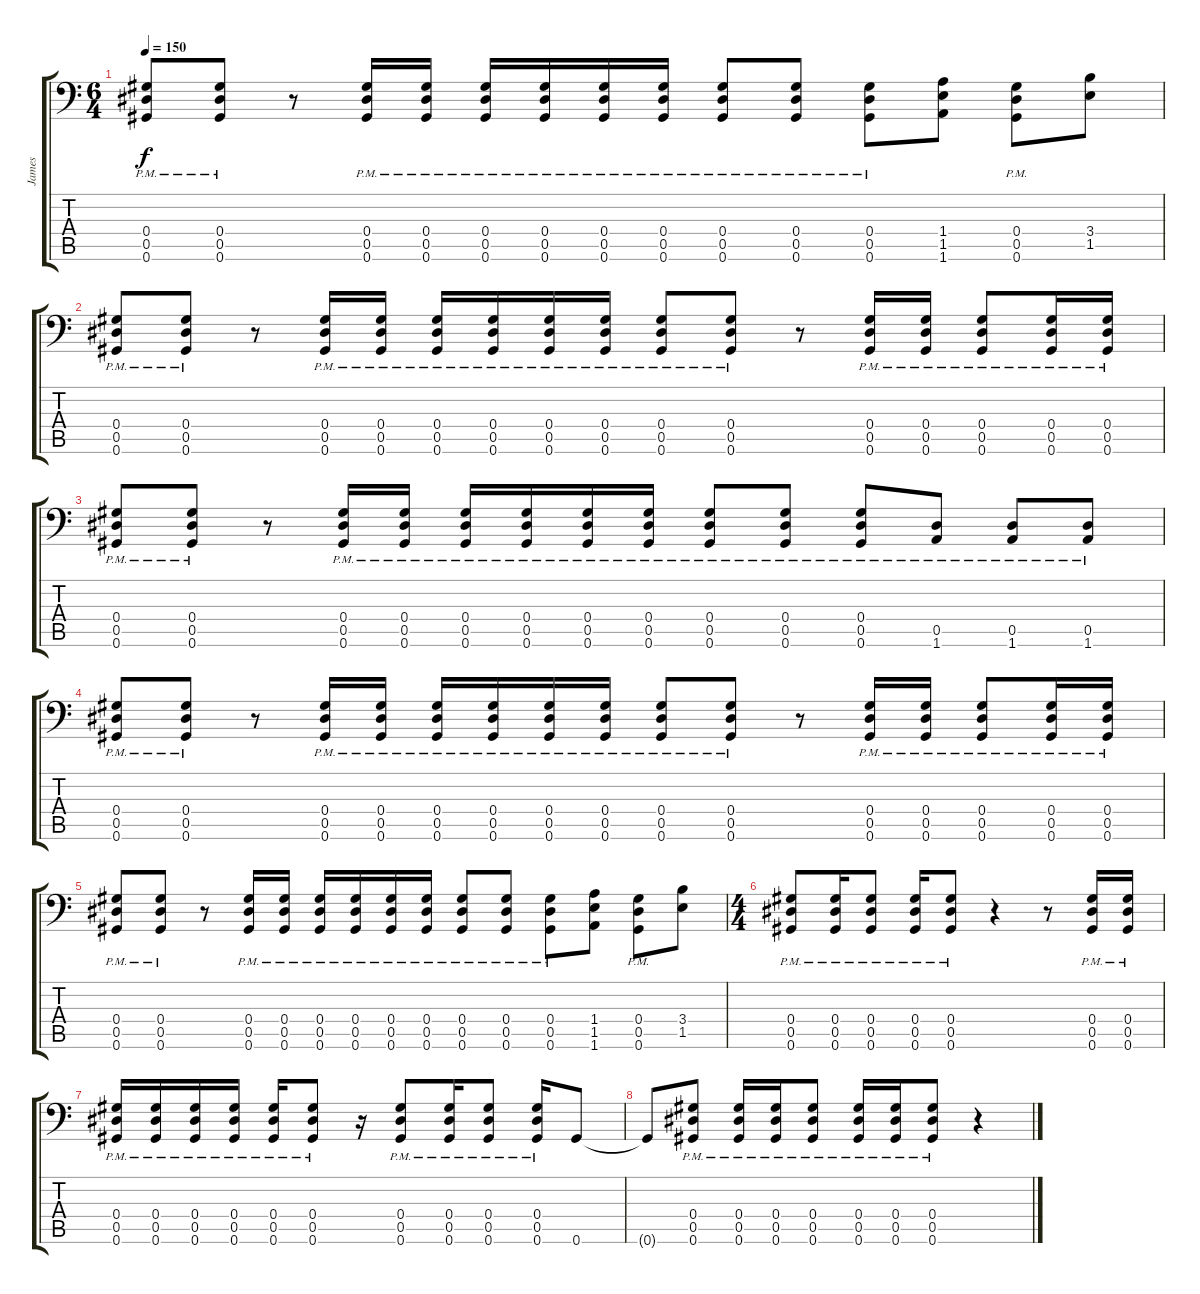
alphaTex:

\track ("James" "James") {instrument distortionguitar}
\staff {score tabs}
\tuning (Bb3 F3 Db3 Ab2 Eb2 Ab1) {hide}
\ts (6 4)
\tempo 150
\clef f4
\ks c
(0.4{pm} 0.5{pm} 0.6{pm}).8{dy f} (0.4{pm} 0.5{pm} 0.6{pm}).8 r.8 (0.4{pm} 0.5{pm} 0.6{pm}).16 (0.4{pm} 0.5{pm} 0.6{pm}).16 (0.4{pm} 0.5{pm} 0.6{pm}).16 (0.4{pm} 0.5{pm} 0.6{pm}).16 (0.4{pm} 0.5{pm} 0.6{pm}).16 (0.4{pm} 0.5{pm} 0.6{pm}).16 (0.4{pm} 0.5{pm} 0.6{pm}).8 (0.4{pm} 0.5{pm} 0.6{pm}).8 (0.4{pm} 0.5{pm} 0.6{pm}).8 (1.4 1.5 1.6).8 (0.4{pm} 0.5{pm} 0.6{pm}).8 (3.4 1.5).8 |
(0.4{pm} 0.5{pm} 0.6{pm}).8 (0.4{pm} 0.5{pm} 0.6{pm}).8 r.8 (0.4{pm} 0.5{pm} 0.6{pm}).16 (0.4{pm} 0.5{pm} 0.6{pm}).16 (0.4{pm} 0.5{pm} 0.6{pm}).16 (0.4{pm} 0.5{pm} 0.6{pm}).16 (0.4{pm} 0.5{pm} 0.6{pm}).16 (0.4{pm} 0.5{pm} 0.6{pm}).16 (0.4{pm} 0.5{pm} 0.6{pm}).8 (0.4{pm} 0.5{pm} 0.6{pm}).8 r.8 (0.4{pm} 0.5{pm} 0.6{pm}).16 (0.4{pm} 0.5{pm} 0.6{pm}).16 (0.4{pm} 0.5{pm} 0.6{pm}).8 (0.4{pm} 0.5{pm} 0.6{pm}).16 (0.4{pm} 0.5{pm} 0.6{pm}).16 |
(0.4{pm} 0.5{pm} 0.6{pm}).8 (0.4{pm} 0.5{pm} 0.6{pm}).8 r.8 (0.4{pm} 0.5{pm} 0.6{pm}).16 (0.4{pm} 0.5{pm} 0.6{pm}).16 (0.4{pm} 0.5{pm} 0.6{pm}).16 (0.4{pm} 0.5{pm} 0.6{pm}).16 (0.4{pm} 0.5{pm} 0.6{pm}).16 (0.4{pm} 0.5{pm} 0.6{pm}).16 (0.4{pm} 0.5{pm} 0.6{pm}).8 (0.4{pm} 0.5{pm} 0.6{pm}).8 (0.4{pm} 0.5{pm} 0.6{pm}).8 (0.5{pm} 1.6{pm}).8 (0.5{pm} 1.6{pm}).8 (0.5{pm} 1.6{pm}).8 |
(0.4{pm} 0.5{pm} 0.6{pm}).8 (0.4{pm} 0.5{pm} 0.6{pm}).8 r.8 (0.4{pm} 0.5{pm} 0.6{pm}).16 (0.4{pm} 0.5{pm} 0.6{pm}).16 (0.4{pm} 0.5{pm} 0.6{pm}).16 (0.4{pm} 0.5{pm} 0.6{pm}).16 (0.4{pm} 0.5{pm} 0.6{pm}).16 (0.4{pm} 0.5{pm} 0.6{pm}).16 (0.4{pm} 0.5{pm} 0.6{pm}).8 (0.4{pm} 0.5{pm} 0.6{pm}).8 r.8 (0.4{pm} 0.5{pm} 0.6{pm}).16 (0.4{pm} 0.5{pm} 0.6{pm}).16 (0.4{pm} 0.5{pm} 0.6{pm}).8 (0.4{pm} 0.5{pm} 0.6{pm}).16 (0.4{pm} 0.5{pm} 0.6{pm}).16 |
(0.4{pm} 0.5{pm} 0.6{pm}).8 (0.4{pm} 0.5{pm} 0.6{pm}).8 r.8 (0.4{pm} 0.5{pm} 0.6{pm}).16 (0.4{pm} 0.5{pm} 0.6{pm}).16 (0.4{pm} 0.5{pm} 0.6{pm}).16 (0.4{pm} 0.5{pm} 0.6{pm}).16 (0.4{pm} 0.5{pm} 0.6{pm}).16 (0.4{pm} 0.5{pm} 0.6{pm}).16 (0.4{pm} 0.5{pm} 0.6{pm}).8 (0.4{pm} 0.5{pm} 0.6{pm}).8 (0.4{pm} 0.5{pm} 0.6{pm}).8 (1.4 1.5 1.6).8 (0.4{pm} 0.5{pm} 0.6{pm}).8 (3.4 1.5).8 |
\ts (4 4)
(0.4 0.5 0.6{pm}).8 (0.4 0.5 0.6{pm}).16 (0.4 0.5 0.6{pm}).8 (0.4 0.5 0.6{pm}).16 (0.4 0.5 0.6{pm}).8 r.4 r.8 (0.4 0.5 0.6{pm}).16 (0.4 0.5 0.6{pm}).16 |
(0.4 0.5 0.6{pm}).16 (0.4 0.5 0.6{pm}).16 (0.4 0.5 0.6{pm}).16 (0.4 0.5 0.6{pm}).16 (0.4 0.5 0.6{pm}).16 (0.4 0.5 0.6{pm}).8 r.16 (0.4 0.5 0.6{pm}).8 (0.4 0.5 0.6{pm}).16 (0.4 0.5 0.6{pm}).8 (0.4 0.5 0.6{pm}).16 0.6.8 |
0.6{t}.8 (0.4 0.5 0.6{pm}).8 (0.4 0.5 0.6{pm}).16 (0.4 0.5 0.6{pm}).16 (0.4 0.5 0.6{pm}).8 (0.4 0.5 0.6{pm}).16 (0.4 0.5 0.6{pm}).16 (0.4 0.5 0.6{pm}).8 r.4
